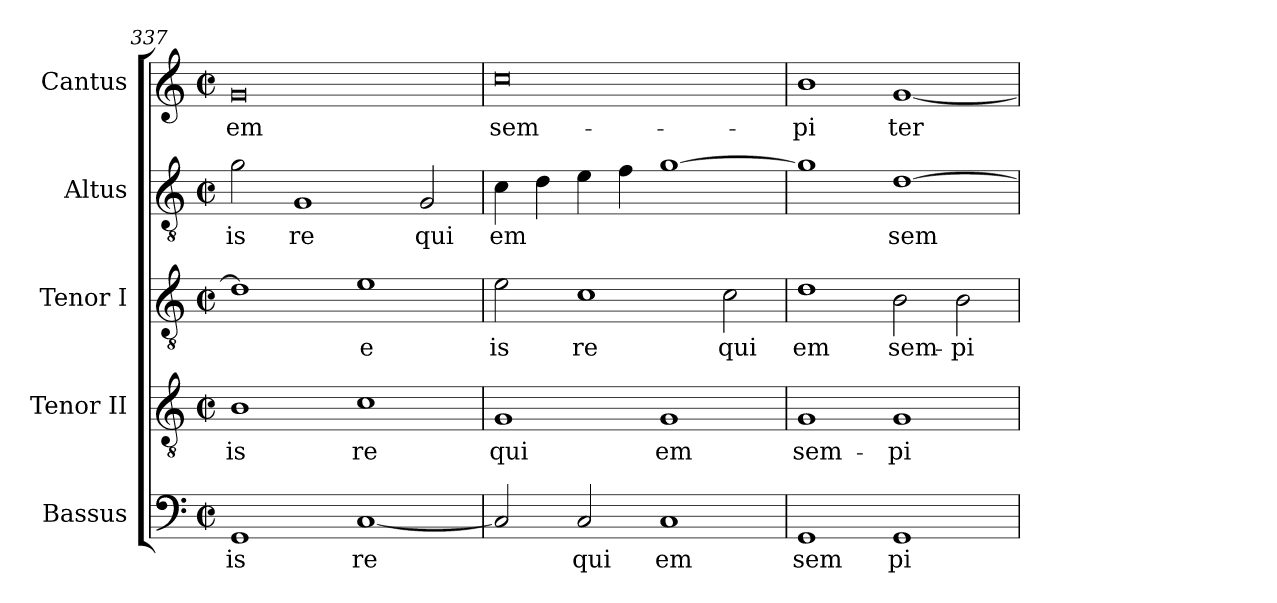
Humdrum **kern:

**kern	**text	**kern	**text	**kern	**text	**kern	**text	**kern	**text
*part5	*part5	*part4	*part4	*part3	*part3	*part2	*part2	*part1	*part1
*staff5	*staff5	*staff4	*staff4	*staff3	*staff3	*staff2	*staff2	*staff1	*staff1
*I"Bassus	*	*I"Tenor II	*	*I"Tenor I	*	*I"Altus	*	*I"Cantus	*
*I'B	*	*I'T II	*	*I'T I	*	*I'A	*	*I'C	*
*clefF4	*	*clefGv2	*	*clefGv2	*	*clefGv2	*	*clefG2	*
*k[]	*	*k[]	*	*k[]	*	*k[]	*	*k[]	*
*C:	*	*C:	*	*C:	*	*C:	*	*C:	*
*M2/2	*	*M2/2	*	*M2/2	*	*M2/2	*	*M2/2	*
*met(c|)	*	*met(c|)	*	*met(c|)	*	*met(c|)	*	*met(c|)	*
=337	=337	=337	=337	=337	=337	=337	=337	=337	=337
!	!LO:LY:b:cj	!	!LO:LY:b:cj	!	!LO:LY:b:cj	!	!LO:LY:b:cj	!	!LO:LY:b:cj
1GG	is	1B	is	1d]	.	2g\	is	0g	-em
!	!	!	!	!	!	!	!LO:LY:b:cj	!	!
.	.	.	.	.	.	1G	re	.	.
!	!LO:LY:b:cj	!	!LO:LY:b:cj	!	!LO:LY:b:cj	!	!	!	!
[<1C	re	1c	re	1e	e	.	.	.	.
!	!	!	!	!	!	!	!LO:LY:b:cj	!	!
.	.	.	.	.	.	2G/	qui	.	.
=338	=338	=338	=338	=338	=338	=338	=338	=338	=338
!	!LO:LY:b:cj	!	!LO:LY:b:cj	!	!LO:LY:b:cj	!	!LO:LY:b:cj	!	!LO:LY:b:cj
2C/]	.	1G	qui	2e\	is	4c\	em	0cc	sem-
!	!	!	!	!	!	!	!LO:LY:b:cj	!	!
.	.	.	.	.	.	4d\	.	.	.
!	!LO:LY:b:cj	!	!	!	!LO:LY:b:cj	!	!LO:LY:b:cj	!	!
2C/	qui	.	.	1c	re	4e\	.	.	.
!	!	!	!	!	!	!	!LO:LY:b:cj	!	!
.	.	.	.	.	.	4f\	.	.	.
!	!LO:LY:b:cj	!	!LO:LY:b:cj	!	!	!	!LO:LY:b:cj	!	!
1C	em	1G	em	.	.	[<1g	.	.	.
!	!	!	!	!	!LO:LY:b:cj	!	!	!	!
.	.	.	.	2c\	qui	.	.	.	.
!!LO:LB:g=z
=339	=339	=339	=339	=339	=339	=339	=339	=339	=339
!	!LO:LY:b:cj	!	!LO:LY:b:cj	!	!LO:LY:b:cj	!	!LO:LY:b:cj	!	!LO:LY:b:cj
1GG	sem	1G	sem-	1d	em	1g]	.	1b	-pi
!	!LO:LY:b:cj	!	!LO:LY:b:cj	!	!LO:LY:b:cj	!	!LO:LY:b:cj	!	!LO:LY:b:cj
1GG	pi	1G	-pi-	2B\	sem-	[>1d	sem-	[<1g	ter
!	!	!	!	!	!LO:LY:b:cj	!	!	!	!
.	.	.	.	2B\	-pi-	.	.	.	.
=	=	=	=	=	=	=	=	=	=
*-	*-	*-	*-	*-	*-	*-	*-	*-	*-
